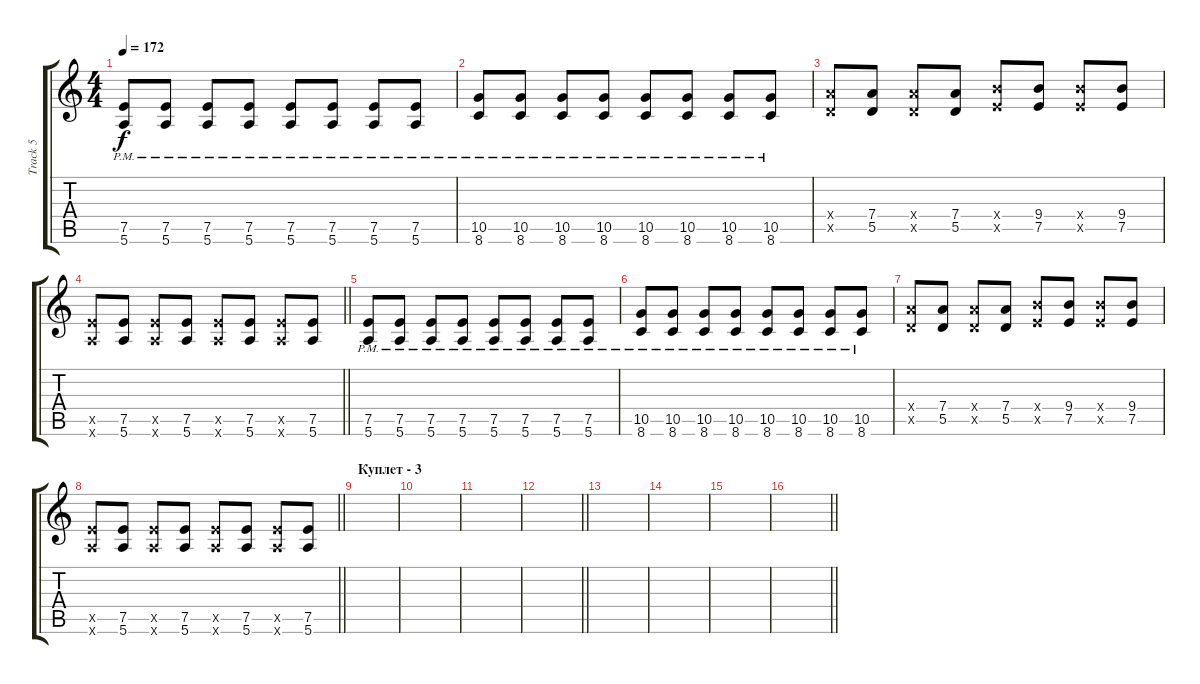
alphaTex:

\track ("Track 5" "Track 5") {instrument overdrivenguitar}
\staff {score tabs}
\tuning (E4 B3 G3 D3 A2 E2) {hide}
\ts (4 4)
\tempo 172
\clef g2
\ks c
(7.5{pm} 5.6{pm}).8{dy f} (7.5{pm} 5.6{pm}).8 (7.5{pm} 5.6{pm}).8 (7.5{pm} 5.6{pm}).8 (7.5{pm} 5.6{pm}).8 (7.5{pm} 5.6{pm}).8 (7.5{pm} 5.6{pm}).8 (7.5{pm} 5.6{pm}).8 |
(10.5{pm} 8.6{pm}).8 (10.5{pm} 8.6{pm}).8 (10.5{pm} 8.6{pm}).8 (10.5{pm} 8.6{pm}).8 (10.5{pm} 8.6{pm}).8 (10.5{pm} 8.6{pm}).8 (10.5{pm} 8.6{pm}).8 (10.5{pm} 8.6{pm}).8 |
(7.4{x} 5.5{x}).8 (7.4 5.5).8 (7.4{x} 5.5{x}).8 (7.4 5.5).8 (9.4{x} 7.5{x}).8 (9.4 7.5).8 (9.4{x} 7.5{x}).8 (9.4 7.5).8 |
\barLineRight lightlight
(7.5{x} 5.6{x}).8 (7.5 5.6).8 (7.5{x} 5.6{x}).8 (7.5 5.6).8 (7.5{x} 5.6{x}).8 (7.5 5.6).8 (7.5{x} 5.6{x}).8 (7.5 5.6).8 |
(7.5{pm} 5.6{pm}).8 (7.5{pm} 5.6{pm}).8 (7.5{pm} 5.6{pm}).8 (7.5{pm} 5.6{pm}).8 (7.5{pm} 5.6{pm}).8 (7.5{pm} 5.6{pm}).8 (7.5{pm} 5.6{pm}).8 (7.5{pm} 5.6{pm}).8 |
(10.5{pm} 8.6{pm}).8 (10.5{pm} 8.6{pm}).8 (10.5{pm} 8.6{pm}).8 (10.5{pm} 8.6{pm}).8 (10.5{pm} 8.6{pm}).8 (10.5{pm} 8.6{pm}).8 (10.5{pm} 8.6{pm}).8 (10.5{pm} 8.6{pm}).8 |
(7.4{x} 5.5{x}).8 (7.4 5.5).8 (7.4{x} 5.5{x}).8 (7.4 5.5).8 (9.4{x} 7.5{x}).8 (9.4 7.5).8 (9.4{x} 7.5{x}).8 (9.4 7.5).8 |
\barLineRight lightlight
(7.5{x} 5.6{x}).8 (7.5 5.6).8 (7.5{x} 5.6{x}).8 (7.5 5.6).8 (7.5{x} 5.6{x}).8 (7.5 5.6).8 (7.5{x} 5.6{x}).8 (7.5 5.6).8 |
\section ("" "Куплет - 3")
|
|
|
\barLineRight lightlight
|
|
|
|
\barLineRight lightlight
